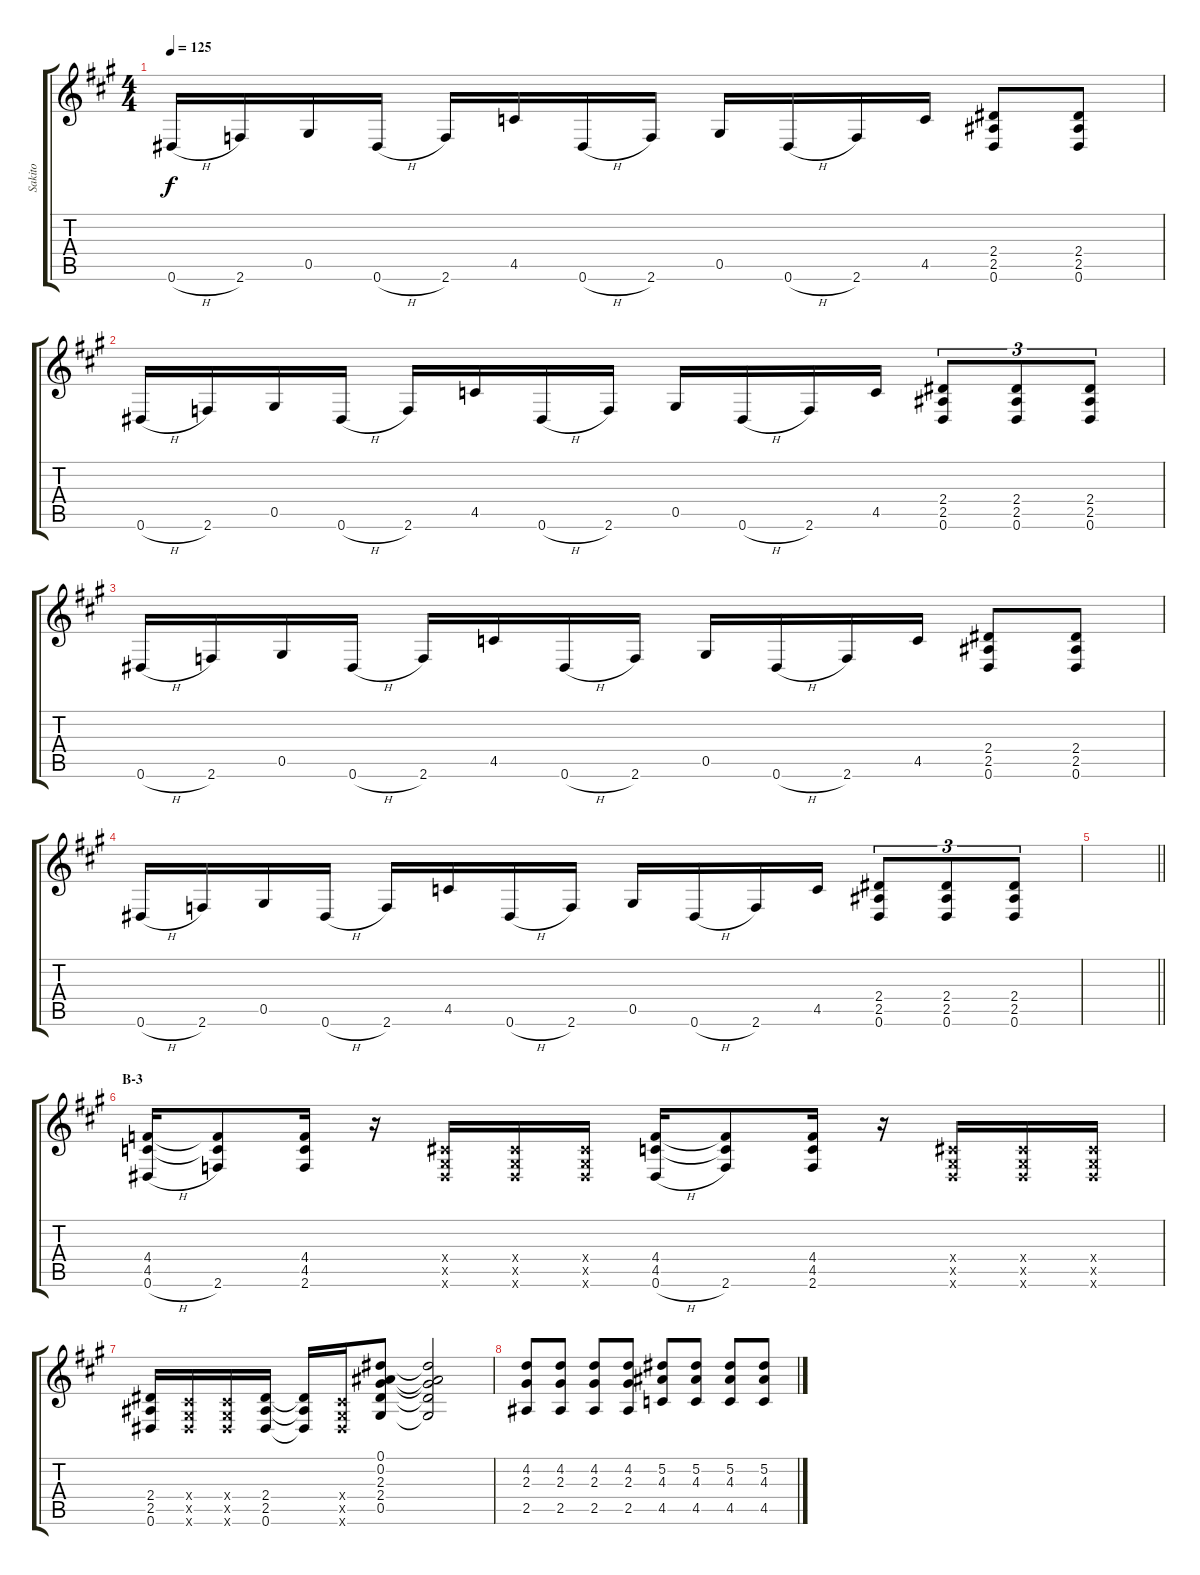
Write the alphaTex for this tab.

\track ("Sakito" "Sakito") {instrument distortionguitar}
\staff {score tabs}
\tuning (Eb4 Bb3 Gb3 Db3 Ab2 Eb2) {hide}
\ts (4 4)
\tempo 125
\clef g2
\ks a
0.6{h}.16{dy f} 2.6.16 0.5.16 0.6{h}.16 2.6.16 4.5.16 0.6{h}.16 2.6.16 0.5.16 0.6{h}.16 2.6.16 4.5.16 (2.4 2.5 0.6).8 (2.4 2.5 0.6).8 |
0.6{h}.16 2.6.16 0.5.16 0.6{h}.16 2.6.16 4.5.16 0.6{h}.16 2.6.16 0.5.16 0.6{h}.16 2.6.16 4.5.16 (2.4 2.5 0.6).8{tu (3 2)} (2.4 2.5 0.6).8{tu (3 2)} (2.4 2.5 0.6).8{tu (3 2)} |
0.6{h}.16 2.6.16 0.5.16 0.6{h}.16 2.6.16 4.5.16 0.6{h}.16 2.6.16 0.5.16 0.6{h}.16 2.6.16 4.5.16 (2.4 2.5 0.6).8 (2.4 2.5 0.6).8 |
0.6{h}.16 2.6.16 0.5.16 0.6{h}.16 2.6.16 4.5.16 0.6{h}.16 2.6.16 0.5.16 0.6{h}.16 2.6.16 4.5.16 (2.4 2.5 0.6).8{tu (3 2)} (2.4 2.5 0.6).8{tu (3 2)} (2.4 2.5 0.6).8{tu (3 2)} |
\barLineRight lightlight
|
\section ("" "B-3")
(4.4 4.5 0.6{h}).16{volume 7 balance 2} (4.4{t} 4.5{t} 2.6).8 (4.4 4.5 2.6).16 r.16 (0.4{x} 0.5{x} 0.6{x}).16 (0.4{x} 0.5{x} 0.6{x}).16 (0.4{x} 0.5{x} 0.6{x}).16 (4.4 4.5 0.6{h}).16 (4.4{t} 4.5{t} 2.6).8 (4.4 4.5 2.6).16 r.16 (0.4{x} 0.5{x} 0.6{x}).16 (0.4{x} 0.5{x} 0.6{x}).16 (0.4{x} 0.5{x} 0.6{x}).16 |
(2.4 2.5 0.6).16 (0.4{x} 0.5{x} 0.6{x}).16 (0.4{x} 0.5{x} 0.6{x}).16 (2.4 2.5 0.6).16 (2.4{t} 2.5{t} 0.6{t}).16 (0.4{x} 0.5{x} 0.6{x}).16 (0.1 0.2 2.3 2.4 0.5).8 (0.1{t} 0.2{t} 2.3{t} 2.4{t} 0.5{t}).2 |
(4.2 2.3 2.5).8 (4.2 2.3 2.5).8 (4.2 2.3 2.5).8 (4.2 2.3 2.5).8 (5.2 4.3 4.5).8 (5.2 4.3 4.5).8 (5.2 4.3 4.5).8 (5.2 4.3 4.5).8
